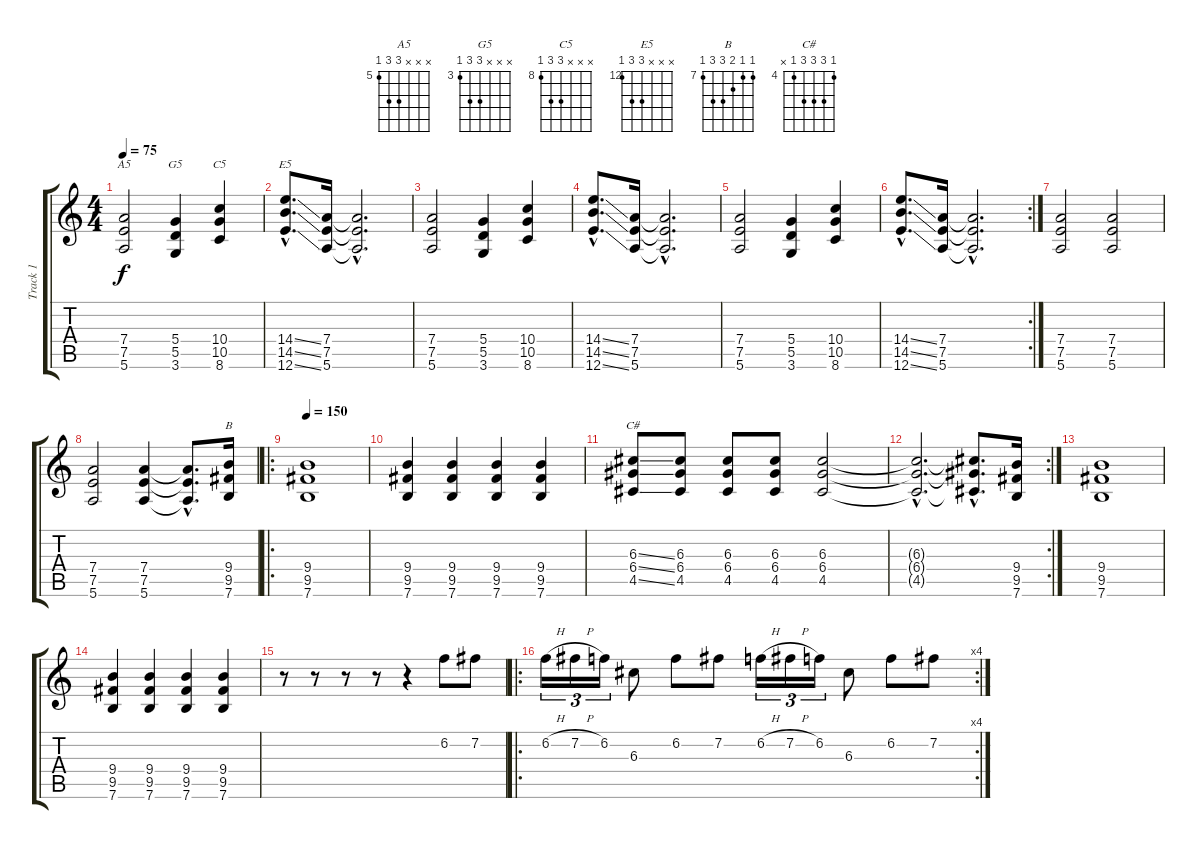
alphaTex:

\track ("Track 1" "Track 1") {instrument overdrivenguitar}
\staff {score tabs}
\tuning (E4 B3 G3 D3 A2 E2) {hide}
\chord ("A5" x x x 7 7 5) {firstfret 5}
\chord ("G5" x x x 5 5 3) {firstfret 3}
\chord ("C5" x x x 10 10 8) {firstfret 8}
\chord ("E5" x x x 14 14 12) {firstfret 12}
\chord ("B" 7 7 8 9 9 7) {firstfret 7}
\chord ("C#" 4 6 6 6 4 x) {firstfret 4}
\ts (4 4)
\tempo 75
\clef g2
\ks c
(7.4 7.5 5.6).2{ch "A5" dy f} (5.4 5.5 3.6).4{ch "G5"} (10.4 10.5 8.6).4{ch "C5"} |
(14.4{ss hac} 14.5{ss hac} 12.6{ss hac}).8{d ch "E5"} (7.4 7.5 5.6).16 (7.4{hac t} 7.5{hac t} 5.6{hac t}).2{d} |
(7.4 7.5 5.6).2 (5.4 5.5 3.6).4 (10.4 10.5 8.6).4 |
(14.4{ss hac} 14.5{ss hac} 12.6{ss hac}).8{d} (7.4 7.5 5.6).16 (7.4{hac t} 7.5{hac t} 5.6{hac t}).2{d} |
(7.4 7.5 5.6).2 (5.4 5.5 3.6).4 (10.4 10.5 8.6).4 |
\rc 2
(14.4{ss hac} 14.5{ss hac} 12.6{ss hac}).8{d} (7.4 7.5 5.6).16 (7.4{hac t} 7.5{hac t} 5.6{hac t}).2{d} |
(7.4 7.5 5.6).2 (7.4 7.5 5.6).2 |
(7.4 7.5 5.6).2 (7.4 7.5 5.6).4 (7.4{hac t} 7.5{hac t} 5.6{hac t}).8{d} (9.4 9.5 7.6).16{ch "B"} |
\ro
\tempo 150
(9.4 9.5 7.6).1 |
(9.4 9.5 7.6).4 (9.4 9.5 7.6).4 (9.4 9.5 7.6).4 (9.4 9.5 7.6).4 |
(6.3{ss} 6.4{ss} 4.5{ss}).8{ch "C#"} (6.3 6.4 4.5).8 (6.3 6.4 4.5).8 (6.3 6.4 4.5).8 (6.3 6.4 4.5).2 |
\rc 2
(6.3{hac t} 6.4{hac t} 4.5{hac t}).2{d} (6.3{hac t} 6.4{hac t} 4.5{hac t}).8{d} (9.4 9.5 7.6).16 |
(9.4 9.5 7.6).1 |
(9.4 9.5 7.6).4 (9.4 9.5 7.6).4 (9.4 9.5 7.6).4 (9.4 9.5 7.6).4 |
r.8 r.8 r.8 r.8 r.4 6.2.8 7.2.8 |
\ro
\rc 4
6.2{h}.16{tu (3 2)} 7.2{h}.16{tu (3 2)} 6.2.16{tu (3 2)} 6.3.8 6.2.8 7.2.8 6.2{h}.16{tu (3 2)} 7.2{h}.16{tu (3 2)} 6.2.16{tu (3 2)} 6.3.8 6.2.8 7.2.8
